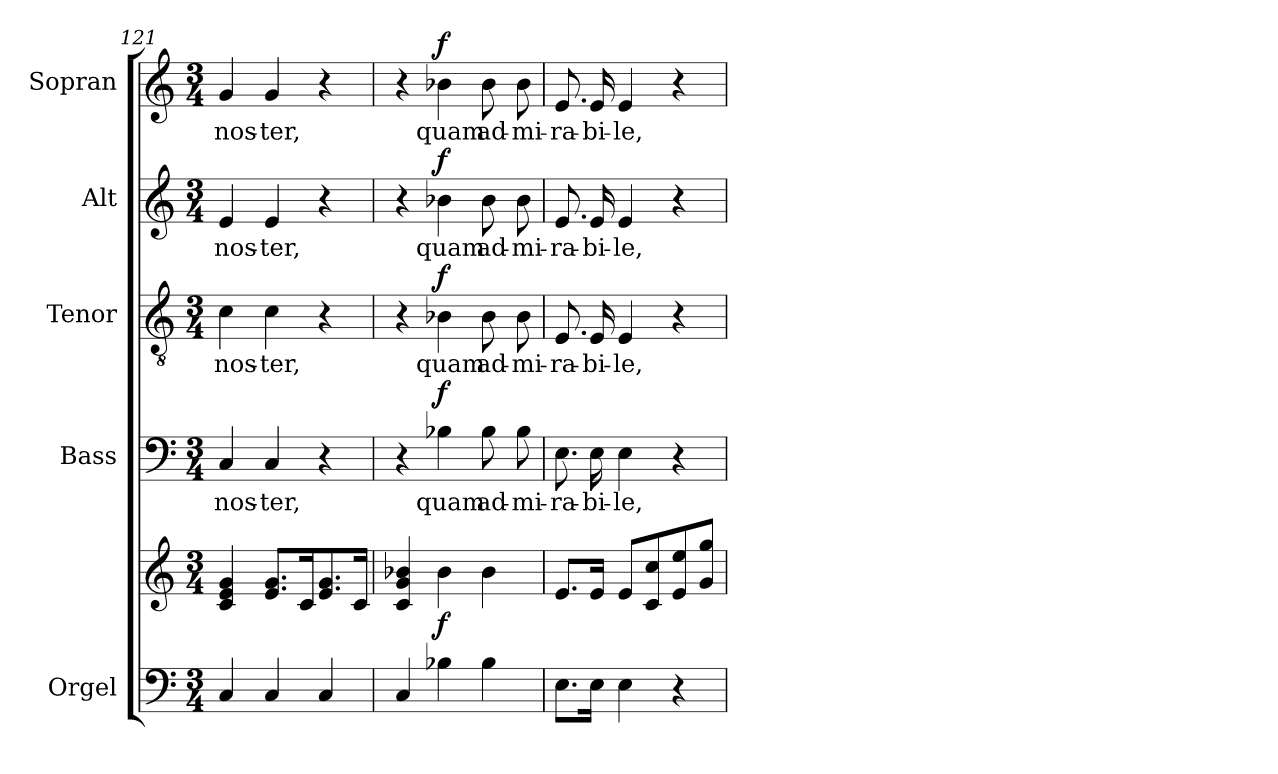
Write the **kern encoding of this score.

**kern	**kern	**dynam	**kern	**text	**dynam	**kern	**text	**dynam	**kern	**text	**dynam	**kern	**text	**dynam
*part5	*part5	*part5	*part4	*part4	*part4	*part3	*part3	*part3	*part2	*part2	*part2	*part1	*part1	*part1
*staff6	*staff5	*staff5/6	*staff4	*staff4	*staff4	*staff3	*staff3	*staff3	*staff2	*staff2	*staff2	*staff1	*staff1	*staff1
*I"Orgel	*	*	*I"Bass	*	*	*I"Tenor	*	*	*I"Alt	*	*	*I"Sopran	*	*
*I'Org.	*	*	*I'B	*	*	*I'T	*	*	*I'A	*	*	*I'S	*	*
*clefF4	*clefG2	*	*clefF4	*	*	*clefGv2	*	*	*clefG2	*	*	*clefG2	*	*
*k[]	*k[]	*	*k[]	*	*	*k[]	*	*	*k[]	*	*	*k[]	*	*
*C:	*C:	*	*C:	*	*	*C:	*	*	*C:	*	*	*C:	*	*
*M3/4	*M3/4	*	*M3/4	*	*	*M3/4	*	*	*M3/4	*	*	*M3/4	*	*
=121	=121	=121	=121	=121	=121	=121	=121	=121	=121	=121	=121	=121	=121	=121
!	!	!	!	!LO:LY:b	!	!	!LO:LY:b	!	!	!LO:LY:b	!	!	!LO:LY:b	!
4C/	4c/ 4e/ 4g/	.	4C/	nos-	.	4c\	nos-	.	4e/	nos-	.	4g/	nos-	.
!	!	!	!	!LO:LY:b	!	!	!LO:LY:b	!	!	!LO:LY:b	!	!	!LO:LY:b	!
4C/	8.e/ 8.g/L	.	4C/	-ter,	.	4c\	-ter,	.	4e/	-ter,	.	4g/	-ter,	.
.	16c/k	.	.	.	.	.	.	.	.	.	.	.	.	.
4C/	8.e/ 8.g/	.	4r	.	.	4r	.	.	4r	.	.	4r	.	.
.	16c/Jk	.	.	.	.	.	.	.	.	.	.	.	.	.
!!LO:PB:g=z
=122	=122	=122	=122	=122	=122	=122	=122	=122	=122	=122	=122	=122	=122	=122
4C/	4c/ 4g/ 4b-X/	.	4r	.	.	4r	.	.	4r	.	.	4r	.	.
!	!	!LO:DY:b	!	!LO:LY:b	!LO:DY:a	!	!LO:LY:b	!LO:DY:a	!	!LO:LY:b	!LO:DY:a	!	!LO:LY:b	!LO:DY:a
4B-X\	4b-\	f	4B-X\	quam	f	4B-X\	quam	f	4b-X\	quam	f	4b-X\	quam	f
!	!	!	!	!LO:LY:b	!	!	!LO:LY:b	!	!	!LO:LY:b	!	!	!LO:LY:b	!
4B-\	4b-\	.	8B-\	ad-	.	8B-\	ad-	.	8b-\	ad-	.	8b-\	ad-	.
!	!	!	!	!LO:LY:b	!	!	!LO:LY:b	!	!	!LO:LY:b	!	!	!LO:LY:b	!
.	.	.	8B-\	-mi-	.	8B-\	-mi-	.	8b-\	-mi-	.	8b-\	-mi-	.
=123	=123	=123	=123	=123	=123	=123	=123	=123	=123	=123	=123	=123	=123	=123
!	!	!	!	!LO:LY:b	!	!	!LO:LY:b	!	!	!LO:LY:b	!	!	!LO:LY:b	!
8.E\L	8.e/L	.	8.E\	-ra-	.	8.E/	-ra-	.	8.e/	-ra-	.	8.e/	-ra-	.
!	!	!	!	!LO:LY:b	!	!	!LO:LY:b	!	!	!LO:LY:b	!	!	!LO:LY:b	!
16E\Jk	16e/Jk	.	16E\	-bi-	.	16E/	-bi-	.	16e/	-bi-	.	16e/	-bi-	.
!	!	!	!	!LO:LY:b	!	!	!LO:LY:b	!	!	!LO:LY:b	!	!	!LO:LY:b	!
4E\	8e/L	.	4E\	-le,	.	4E/	-le,	.	4e/	-le,	.	4e/	-le,	.
.	8c/ 8cc/	.	.	.	.	.	.	.	.	.	.	.	.	.
4r	8e/ 8ee/	.	4r	.	.	4r	.	.	4r	.	.	4r	.	.
.	8g/ 8gg/J	.	.	.	.	.	.	.	.	.	.	.	.	.
=	=	=	=	=	=	=	=	=	=	=	=	=	=	=
*-	*-	*-	*-	*-	*-	*-	*-	*-	*-	*-	*-	*-	*-	*-
